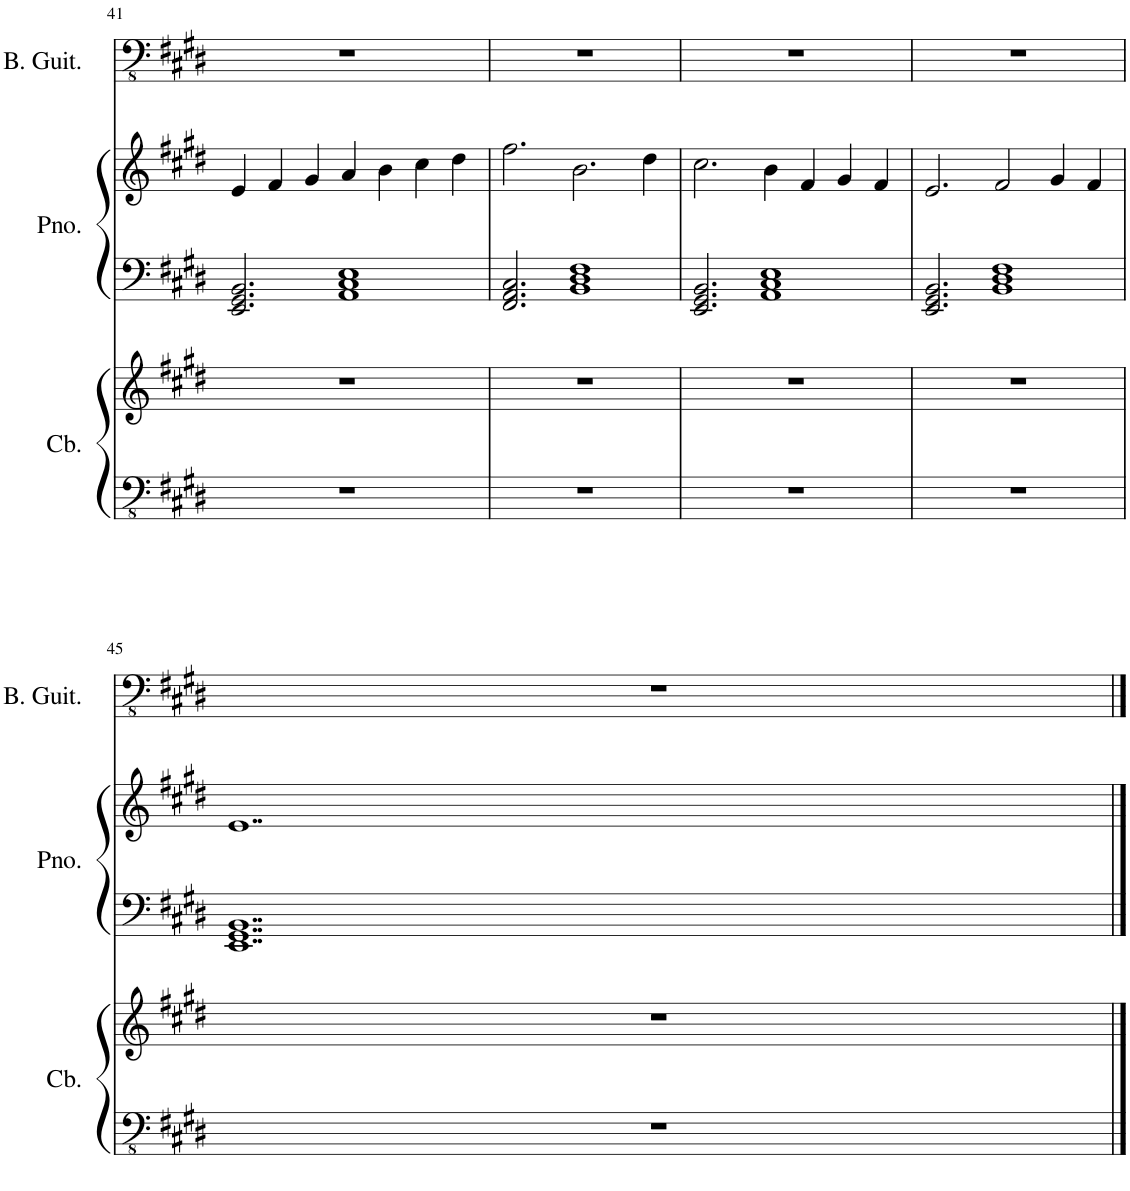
**kern	**kern	**kern	**kern	**kern
*part3	*part3	*part2	*part2	*part1
*staff5	*staff4	*staff3	*staff2	*staff1
*I"コントラバス	*	*I"Piano	*	*I"ベース
*	*	*I'Pno.	*	*
!!LO:PB:g=z
*clefFv4	*clefG2	*clefF4	*clefG2	*clefFv4
*ITrd7c12	*ITrd7c12	*	*	*
*k[f#c#g#d#]	*k[f#c#g#d#]	*k[f#c#g#d#]	*k[f#c#g#d#]	*k[f#c#g#d#]
*M7/4	*M7/4	*M7/4	*M7/4	*M7/4
=41	=41	=41	=41	=41
1..r	1..r	2.EE/ 2.GG#/ 2.BB/	4e/	1..r
.	.	.	4f#/	.
.	.	.	4g#/	.
.	.	1AA 1C# 1E	4a/	.
.	.	.	4b\	.
.	.	.	4cc#\	.
.	.	.	4dd#\	.
=42	=42	=42	=42	=42
1..r	1..r	2.FF#/ 2.AA/ 2.C#/	2.ff#\	1..r
.	.	1BB 1D# 1F#	2.b\	.
.	.	.	4dd#\	.
=43	=43	=43	=43	=43
1..r	1..r	2.EE/ 2.GG#/ 2.BB/	2.cc#\	1..r
.	.	1AA 1C# 1E	4b\	.
.	.	.	4f#/	.
.	.	.	4g#/	.
.	.	.	4f#/	.
=44	=44	=44	=44	=44
1..r	1..r	2.EE/ 2.GG#/ 2.BB/	2.e/	1..r
.	.	1BB 1D# 1F#	2f#/	.
.	.	.	4g#/	.
.	.	.	4f#/	.
!!LO:LB:g=z
=45	=45	=45	=45	=45
1..r	1..r	1..EE 1..GG# 1..BB	1..e	1..r
==	==	==	==	==
*-	*-	*-	*-	*-
